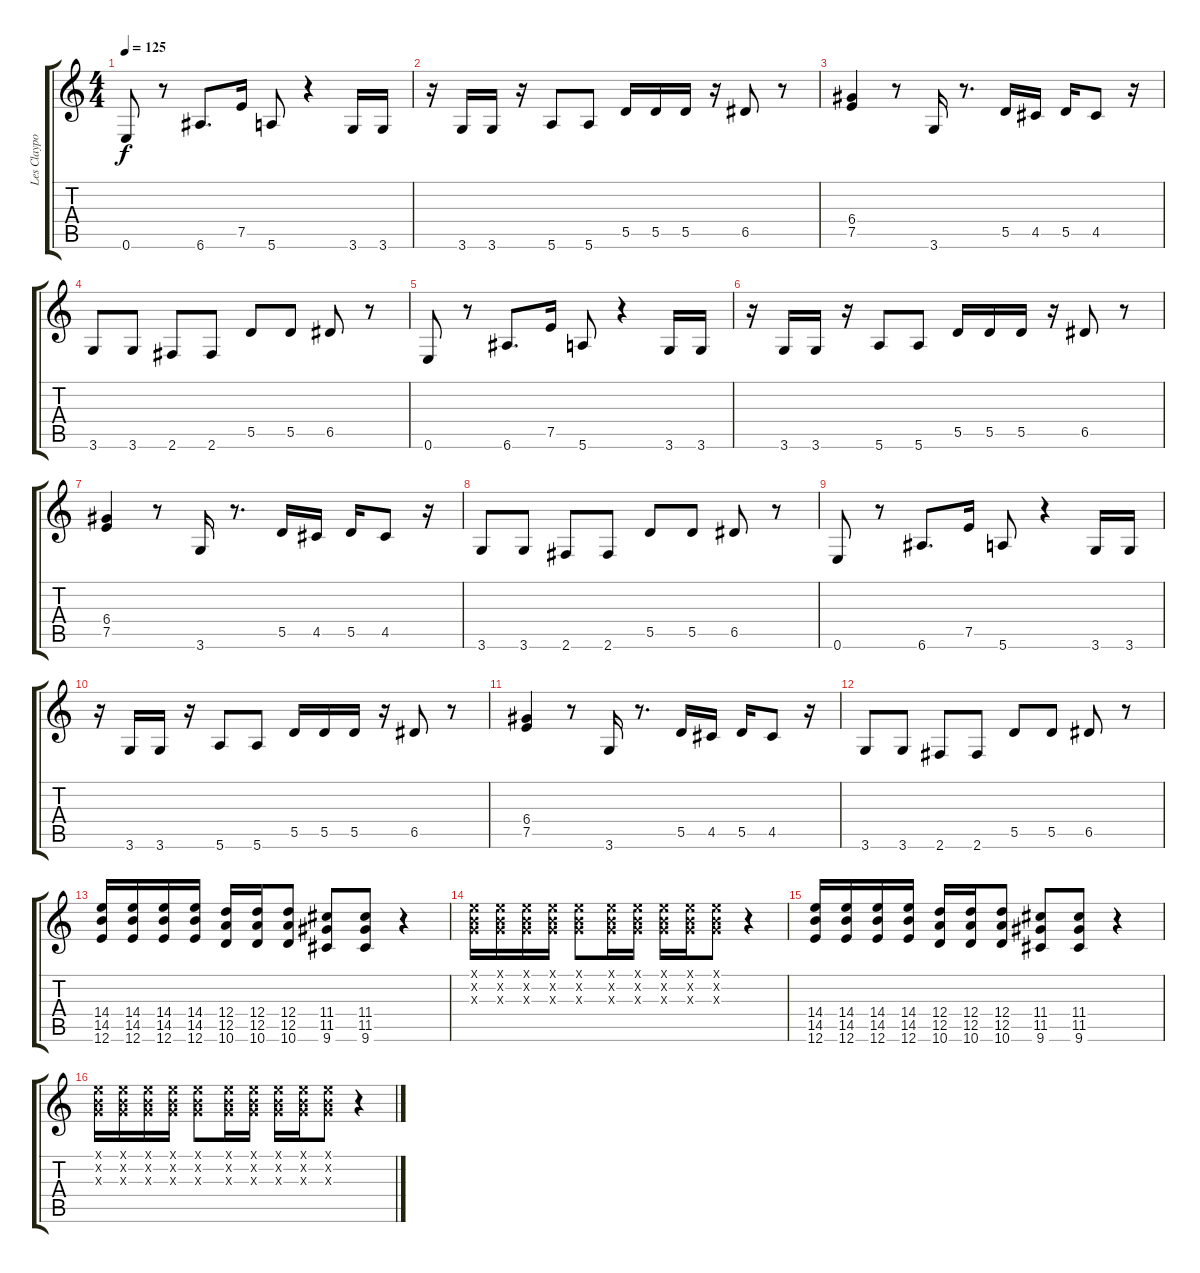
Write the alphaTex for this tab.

\track ("Les Claypool (Guitar)" "Les Claypo") {instrument overdrivenguitar}
\staff {score tabs}
\tuning (E4 B3 G3 D3 A2 E2) {hide}
\ts (4 4)
\tempo 125
\clef g2
\ks c
0.6.8{dy f} r.8 6.6.8{d} 7.5.16 5.6.8 r.4 3.6.16 3.6.16 |
r.16 3.6.16 3.6.16 r.16 5.6.8 5.6.8 5.5.16 5.5.16 5.5.16 r.16 6.5.8 r.8 |
(6.4 7.5).4 r.8 3.6.16 r.8{d} 5.5.16 4.5.16 5.5.16 4.5.8 r.16 |
3.6.8 3.6.8 2.6.8 2.6.8 5.5.8 5.5.8 6.5.8 r.8 |
0.6.8 r.8 6.6.8{d} 7.5.16 5.6.8 r.4 3.6.16 3.6.16 |
r.16 3.6.16 3.6.16 r.16 5.6.8 5.6.8 5.5.16 5.5.16 5.5.16 r.16 6.5.8 r.8 |
(6.4 7.5).4 r.8 3.6.16 r.8{d} 5.5.16 4.5.16 5.5.16 4.5.8 r.16 |
3.6.8 3.6.8 2.6.8 2.6.8 5.5.8 5.5.8 6.5.8 r.8 |
0.6.8 r.8 6.6.8{d} 7.5.16 5.6.8 r.4 3.6.16 3.6.16 |
r.16 3.6.16 3.6.16 r.16 5.6.8 5.6.8 5.5.16 5.5.16 5.5.16 r.16 6.5.8 r.8 |
(6.4 7.5).4 r.8 3.6.16 r.8{d} 5.5.16 4.5.16 5.5.16 4.5.8 r.16 |
3.6.8 3.6.8 2.6.8 2.6.8 5.5.8 5.5.8 6.5.8 r.8 |
(14.4 14.5 12.6).16 (14.4 14.5 12.6).16 (14.4 14.5 12.6).16 (14.4 14.5 12.6).16 (12.4 12.5 10.6).16 (12.4 12.5 10.6).16 (12.4 12.5 10.6).8 (11.4 11.5 9.6).8 (11.4 11.5 9.6).8 r.4 |
(0.1{x} 0.2{x} 0.3{x}).16 (0.1{x} 0.2{x} 0.3{x}).16 (0.1{x} 0.2{x} 0.3{x}).16 (0.1{x} 0.2{x} 0.3{x}).16 (0.1{x} 0.2{x} 0.3{x}).8 (0.1{x} 0.2{x} 0.3{x}).16 (0.1{x} 0.2{x} 0.3{x}).16 (0.1{x} 0.2{x} 0.3{x}).16 (0.1{x} 0.2{x} 0.3{x}).16 (0.1{x} 0.2{x} 0.3{x}).8 r.4 |
(14.4 14.5 12.6).16 (14.4 14.5 12.6).16 (14.4 14.5 12.6).16 (14.4 14.5 12.6).16 (12.4 12.5 10.6).16 (12.4 12.5 10.6).16 (12.4 12.5 10.6).8 (11.4 11.5 9.6).8 (11.4 11.5 9.6).8 r.4 |
(0.1{x} 0.2{x} 0.3{x}).16 (0.1{x} 0.2{x} 0.3{x}).16 (0.1{x} 0.2{x} 0.3{x}).16 (0.1{x} 0.2{x} 0.3{x}).16 (0.1{x} 0.2{x} 0.3{x}).8 (0.1{x} 0.2{x} 0.3{x}).16 (0.1{x} 0.2{x} 0.3{x}).16 (0.1{x} 0.2{x} 0.3{x}).16 (0.1{x} 0.2{x} 0.3{x}).16 (0.1{x} 0.2{x} 0.3{x}).8 r.4
